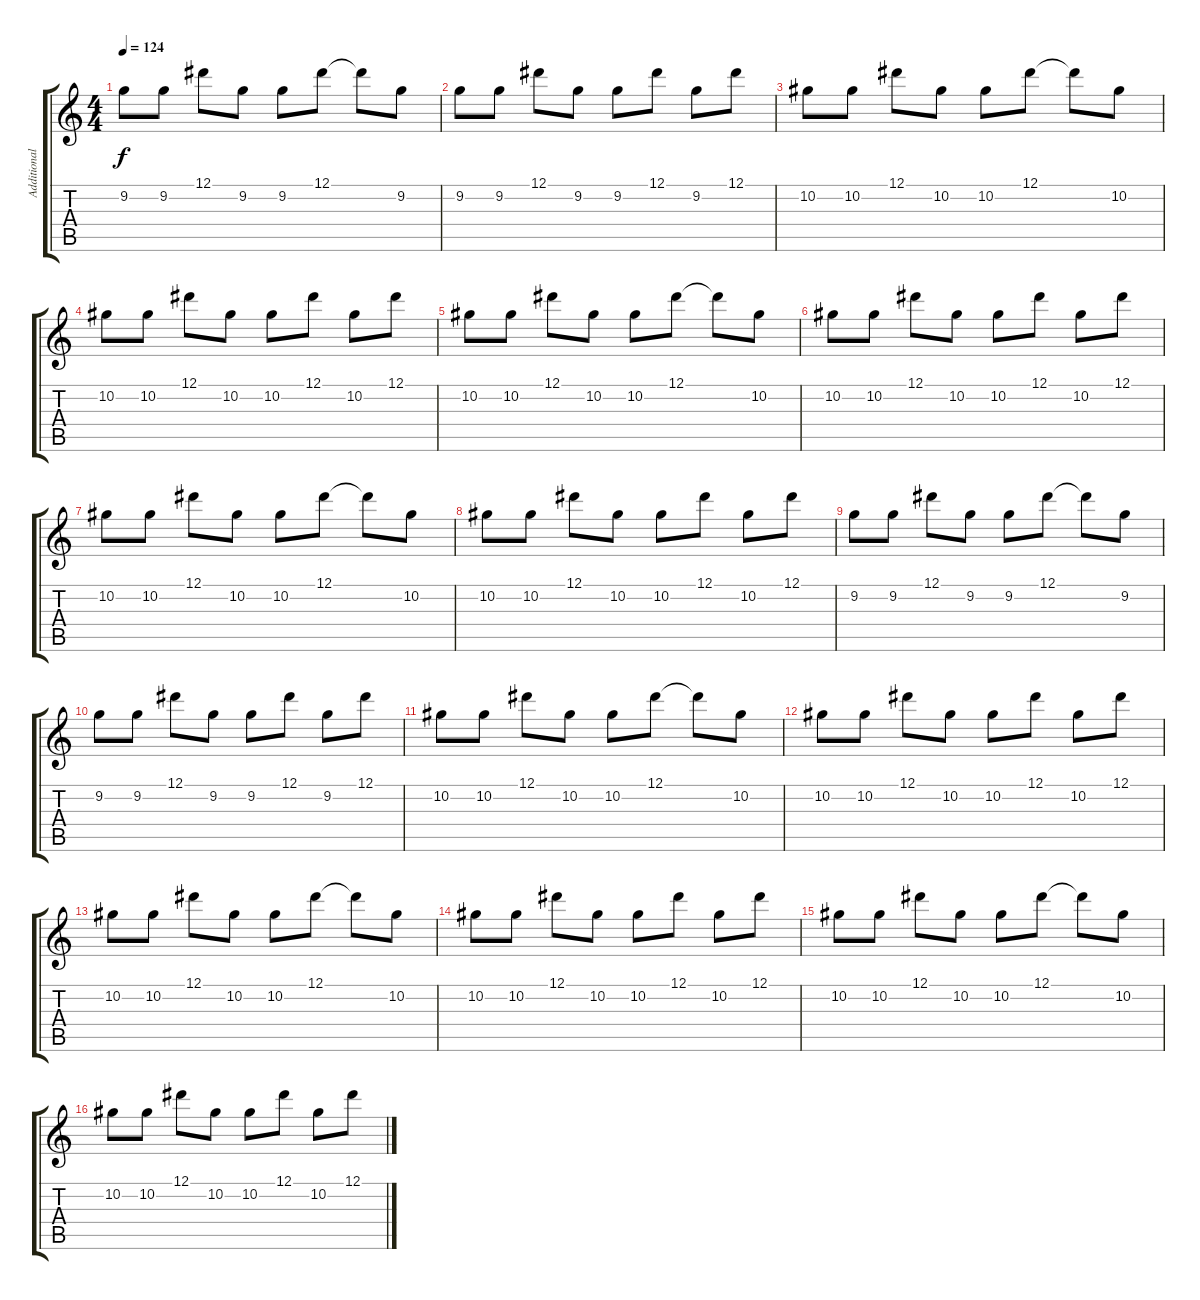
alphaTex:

\track ("Additional Guitar" "Additional") {instrument electricguitarclean}
\staff {score tabs}
\tuning (Eb4 Bb3 Gb3 Db3 Ab2 Eb2) {hide}
\ts (4 4)
\tempo 124
\clef g2
\ks c
9.2.8{dy f} 9.2.8 12.1.8 9.2.8 9.2.8 12.1.8 12.1{t}.8 9.2.8 |
9.2.8 9.2.8 12.1.8 9.2.8 9.2.8 12.1.8 9.2.8 12.1.8 |
10.2.8 10.2.8 12.1.8 10.2.8 10.2.8 12.1.8 12.1{t}.8 10.2.8 |
10.2.8 10.2.8 12.1.8 10.2.8 10.2.8 12.1.8 10.2.8 12.1.8 |
10.2.8 10.2.8 12.1.8 10.2.8 10.2.8 12.1.8 12.1{t}.8 10.2.8 |
10.2.8 10.2.8 12.1.8 10.2.8 10.2.8 12.1.8 10.2.8 12.1.8 |
10.2.8 10.2.8 12.1.8 10.2.8 10.2.8 12.1.8 12.1{t}.8 10.2.8 |
10.2.8 10.2.8 12.1.8 10.2.8 10.2.8 12.1.8 10.2.8 12.1.8 |
9.2.8 9.2.8 12.1.8 9.2.8 9.2.8 12.1.8 12.1{t}.8 9.2.8 |
9.2.8 9.2.8 12.1.8 9.2.8 9.2.8 12.1.8 9.2.8 12.1.8 |
10.2.8 10.2.8 12.1.8 10.2.8 10.2.8 12.1.8 12.1{t}.8 10.2.8 |
10.2.8 10.2.8 12.1.8 10.2.8 10.2.8 12.1.8 10.2.8 12.1.8 |
10.2.8 10.2.8 12.1.8 10.2.8 10.2.8 12.1.8 12.1{t}.8 10.2.8 |
10.2.8 10.2.8 12.1.8 10.2.8 10.2.8 12.1.8 10.2.8 12.1.8 |
10.2.8 10.2.8 12.1.8 10.2.8 10.2.8 12.1.8 12.1{t}.8 10.2.8 |
10.2.8 10.2.8 12.1.8 10.2.8 10.2.8 12.1.8 10.2.8 12.1.8
